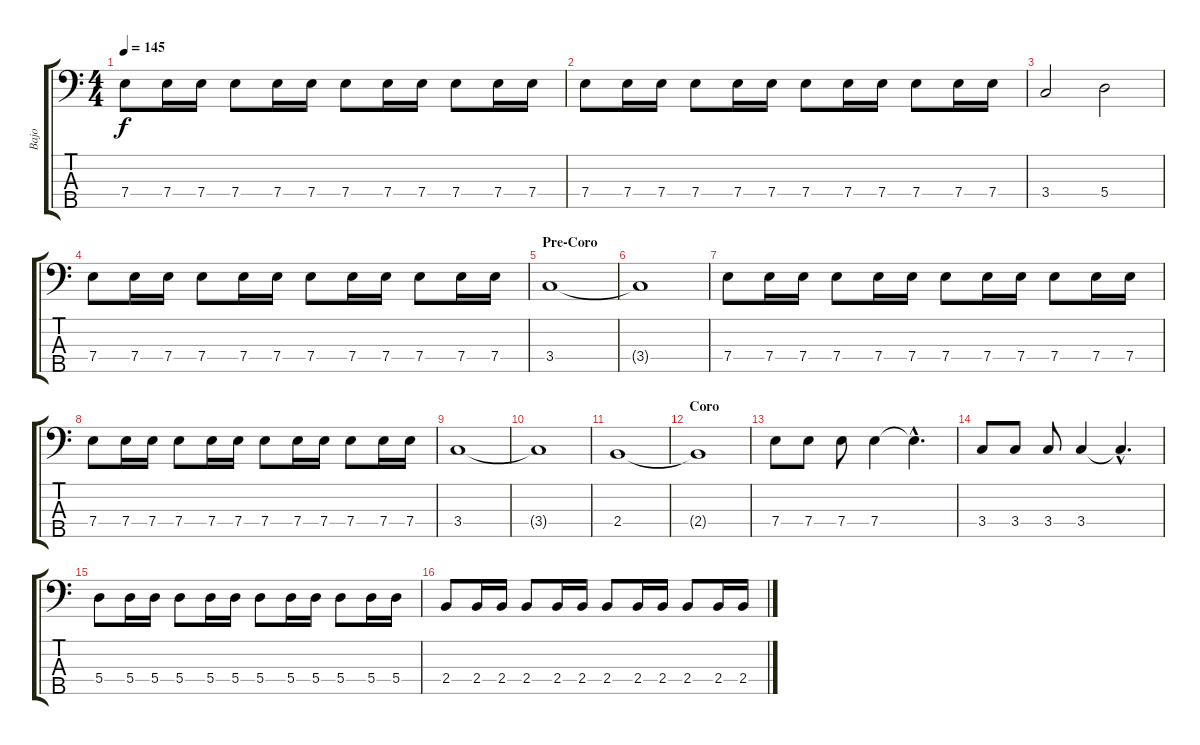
\track ("Bajo" "Bajo") {instrument electricbassfinger}
\staff {score tabs}
\tuning (C3 G2 D2 A1 E1) {hide}
\ts (4 4)
\tempo 145
\clef f4
\ks c
7.4.8{dy f} 7.4.16 7.4.16 7.4.8 7.4.16 7.4.16 7.4.8 7.4.16 7.4.16 7.4.8 7.4.16 7.4.16 |
7.4.8 7.4.16 7.4.16 7.4.8 7.4.16 7.4.16 7.4.8 7.4.16 7.4.16 7.4.8 7.4.16 7.4.16 |
3.4.2 5.4.2 |
7.4.8 7.4.16 7.4.16 7.4.8 7.4.16 7.4.16 7.4.8 7.4.16 7.4.16 7.4.8 7.4.16 7.4.16 |
\section ("" "Pre-Coro")
3.4.1 |
3.4{t}.1 |
7.4.8 7.4.16 7.4.16 7.4.8 7.4.16 7.4.16 7.4.8 7.4.16 7.4.16 7.4.8 7.4.16 7.4.16 |
7.4.8 7.4.16 7.4.16 7.4.8 7.4.16 7.4.16 7.4.8 7.4.16 7.4.16 7.4.8 7.4.16 7.4.16 |
3.4.1 |
3.4{t}.1 |
2.4.1 |
\section ("" "Coro")
2.4{t}.1 |
7.4.8 7.4.8 7.4.8 7.4.4 7.4{hac t}.4{d} |
3.4.8 3.4.8 3.4.8 3.4.4 3.4{hac t}.4{d} |
5.4.8 5.4.16 5.4.16 5.4.8 5.4.16 5.4.16 5.4.8 5.4.16 5.4.16 5.4.8 5.4.16 5.4.16 |
2.4.8 2.4.16 2.4.16 2.4.8 2.4.16 2.4.16 2.4.8 2.4.16 2.4.16 2.4.8 2.4.16 2.4.16
